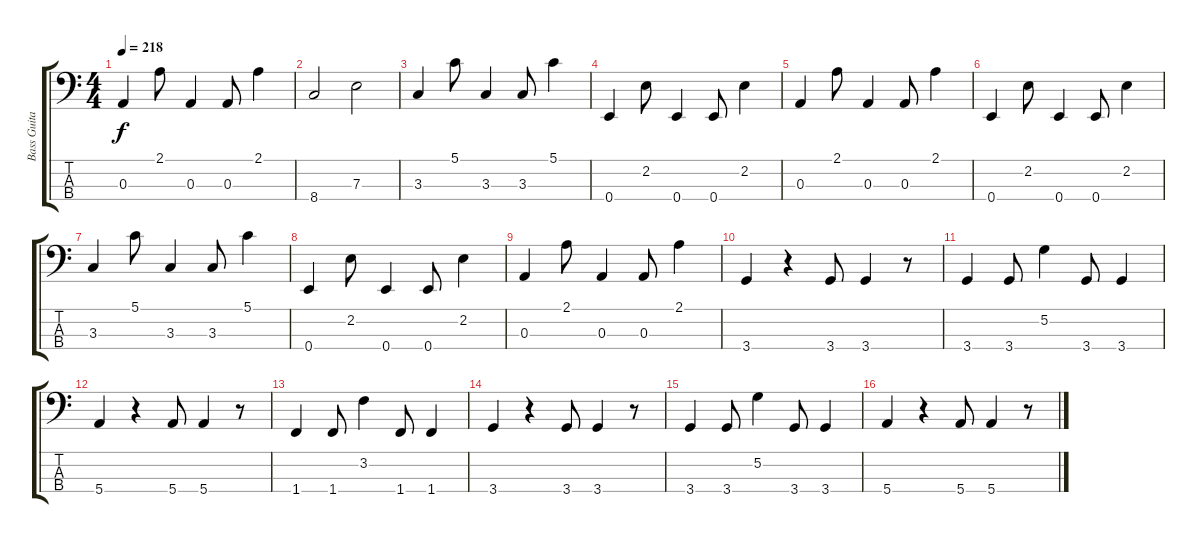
\track ("Bass Guitar" "Bass Guita") {instrument electricbassfinger}
\staff {score tabs}
\tuning (G2 D2 A1 E1) {hide}
\ts (4 4)
\tempo 218
\clef f4
\ks c
0.3.4{dy f} 2.1.8 0.3.4 0.3.8 2.1.4 |
8.4.2 7.3.2 |
3.3.4 5.1.8 3.3.4 3.3.8 5.1.4 |
0.4.4 2.2.8 0.4.4 0.4.8 2.2.4 |
0.3.4 2.1.8 0.3.4 0.3.8 2.1.4 |
0.4.4 2.2.8 0.4.4 0.4.8 2.2.4 |
3.3.4 5.1.8 3.3.4 3.3.8 5.1.4 |
0.4.4 2.2.8 0.4.4 0.4.8 2.2.4 |
0.3.4 2.1.8 0.3.4 0.3.8 2.1.4 |
3.4.4 r.4 3.4.8 3.4.4 r.8 |
3.4.4 3.4.8 5.2.4 3.4.8 3.4.4 |
5.4.4 r.4 5.4.8 5.4.4 r.8 |
1.4.4 1.4.8 3.2.4 1.4.8 1.4.4 |
3.4.4 r.4 3.4.8 3.4.4 r.8 |
3.4.4 3.4.8 5.2.4 3.4.8 3.4.4 |
5.4.4 r.4 5.4.8 5.4.4 r.8
